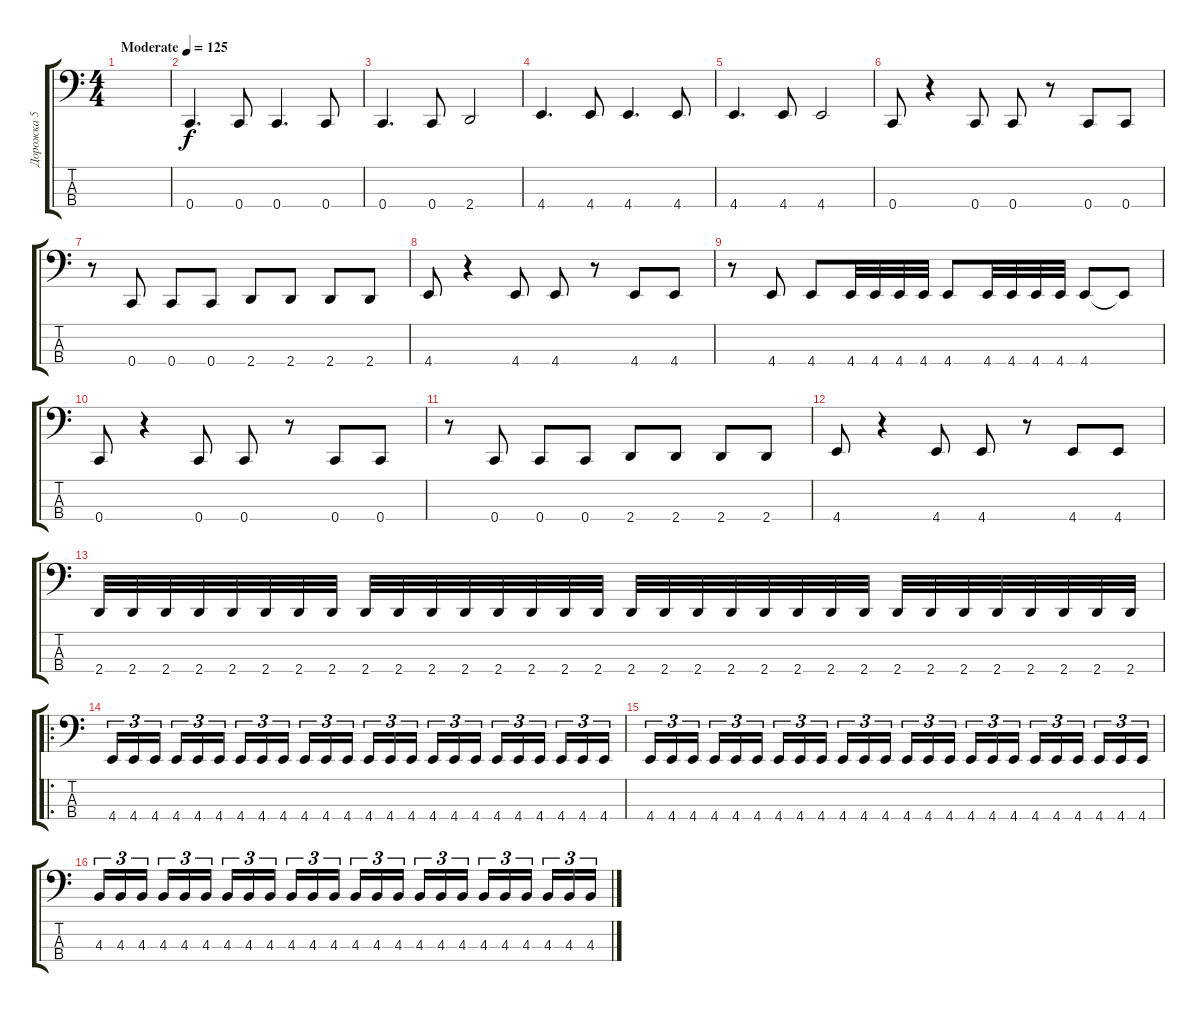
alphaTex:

\track ("Дорожка 5" "Дорожка 5") {instrument electricbassfinger}
\staff {score tabs}
\tuning (F2 C2 G1 C1) {hide}
\ts (4 4)
\tempo (125 "Moderate")
\clef f4
\ks c
|
0.4.4{d} 0.4.8 0.4.4{d} 0.4.8 |
0.4.4{d} 0.4.8 2.4.2 |
4.4.4{d} 4.4.8 4.4.4{d} 4.4.8 |
4.4.4{d} 4.4.8 4.4.2 |
0.4.8 r.4 0.4.8 0.4.8 r.8 0.4.8 0.4.8 |
r.8 0.4.8 0.4.8 0.4.8 2.4.8 2.4.8 2.4.8 2.4.8 |
4.4.8 r.4 4.4.8 4.4.8 r.8 4.4.8 4.4.8 |
r.8 4.4.8 4.4.8 4.4.32 4.4.32 4.4.32 4.4.32 4.4.8 4.4.32 4.4.32 4.4.32 4.4.32 4.4.8 4.4{t}.8 |
0.4.8 r.4 0.4.8 0.4.8 r.8 0.4.8 0.4.8 |
r.8 0.4.8 0.4.8 0.4.8 2.4.8 2.4.8 2.4.8 2.4.8 |
4.4.8 r.4 4.4.8 4.4.8 r.8 4.4.8 4.4.8 |
2.4.32 2.4.32 2.4.32 2.4.32 2.4.32 2.4.32 2.4.32 2.4.32 2.4.32 2.4.32 2.4.32 2.4.32 2.4.32 2.4.32 2.4.32 2.4.32 2.4.32 2.4.32 2.4.32 2.4.32 2.4.32 2.4.32 2.4.32 2.4.32 2.4.32 2.4.32 2.4.32 2.4.32 2.4.32 2.4.32 2.4.32 2.4.32 |
\ro
4.4.16{tu (3 2)} 4.4.16{tu (3 2)} 4.4.16{tu (3 2) beam splitsecondary} 4.4.16{tu (3 2)} 4.4.16{tu (3 2)} 4.4.16{tu (3 2)} 4.4.16{tu (3 2)} 4.4.16{tu (3 2)} 4.4.16{tu (3 2) beam splitsecondary} 4.4.16{tu (3 2)} 4.4.16{tu (3 2)} 4.4.16{tu (3 2)} 4.4.16{tu (3 2)} 4.4.16{tu (3 2)} 4.4.16{tu (3 2) beam splitsecondary} 4.4.16{tu (3 2)} 4.4.16{tu (3 2)} 4.4.16{tu (3 2)} 4.4.16{tu (3 2)} 4.4.16{tu (3 2)} 4.4.16{tu (3 2) beam splitsecondary} 4.4.16{tu (3 2)} 4.4.16{tu (3 2)} 4.4.16{tu (3 2)} |
4.4.16{tu (3 2)} 4.4.16{tu (3 2)} 4.4.16{tu (3 2) beam splitsecondary} 4.4.16{tu (3 2)} 4.4.16{tu (3 2)} 4.4.16{tu (3 2)} 4.4.16{tu (3 2)} 4.4.16{tu (3 2)} 4.4.16{tu (3 2) beam splitsecondary} 4.4.16{tu (3 2)} 4.4.16{tu (3 2)} 4.4.16{tu (3 2)} 4.4.16{tu (3 2)} 4.4.16{tu (3 2)} 4.4.16{tu (3 2) beam splitsecondary} 4.4.16{tu (3 2)} 4.4.16{tu (3 2)} 4.4.16{tu (3 2)} 4.4.16{tu (3 2)} 4.4.16{tu (3 2)} 4.4.16{tu (3 2) beam splitsecondary} 4.4.16{tu (3 2)} 4.4.16{tu (3 2)} 4.4.16{tu (3 2)} |
4.3.16{tu (3 2)} 4.3.16{tu (3 2)} 4.3.16{tu (3 2) beam splitsecondary} 4.3.16{tu (3 2)} 4.3.16{tu (3 2)} 4.3.16{tu (3 2)} 4.3.16{tu (3 2)} 4.3.16{tu (3 2)} 4.3.16{tu (3 2) beam splitsecondary} 4.3.16{tu (3 2)} 4.3.16{tu (3 2)} 4.3.16{tu (3 2)} 4.3.16{tu (3 2)} 4.3.16{tu (3 2)} 4.3.16{tu (3 2) beam splitsecondary} 4.3.16{tu (3 2)} 4.3.16{tu (3 2)} 4.3.16{tu (3 2)} 4.3.16{tu (3 2)} 4.3.16{tu (3 2)} 4.3.16{tu (3 2) beam splitsecondary} 4.3.16{tu (3 2)} 4.3.16{tu (3 2)} 4.3.16{tu (3 2)}
